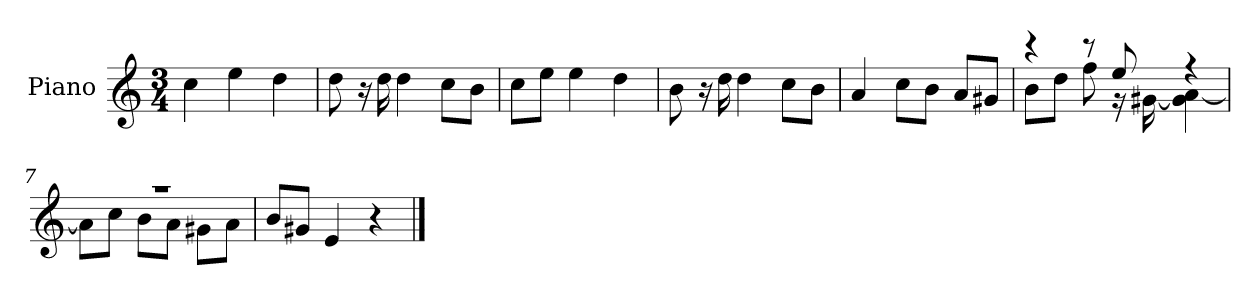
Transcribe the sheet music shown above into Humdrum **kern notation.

**kern
*part1
*staff1
*I"Piano
*I'P-no
*clefG2
*k[]
*M3/4
*MM180
=1
4cc\
4ee\
4dd\
=2
8dd\
16r
16dd\
4dd\
8cc\L
8b\J
=3
8cc\L
8ee\J
4ee\
4dd\
=4
8b\
16r
16dd\
4dd\
8cc\L
8b\J
=5
4a/
8cc\L
8b\J
8a/L
8g#X/J
=6
*^
4r	8b\L
.	8dd\J
8r	8ff\
8ee/	16r
.	[16g#X\
4r	4g#\] [4a\
!!LO:LB:g=z	!!
=7	=7
2.r	8a\L]
.	8cc\J
.	8b\L
.	8a\J
.	8g#X\L
.	8a\J
*v	*v
=8
8b/L
8g#X/J
4e/
4r
==
*-
